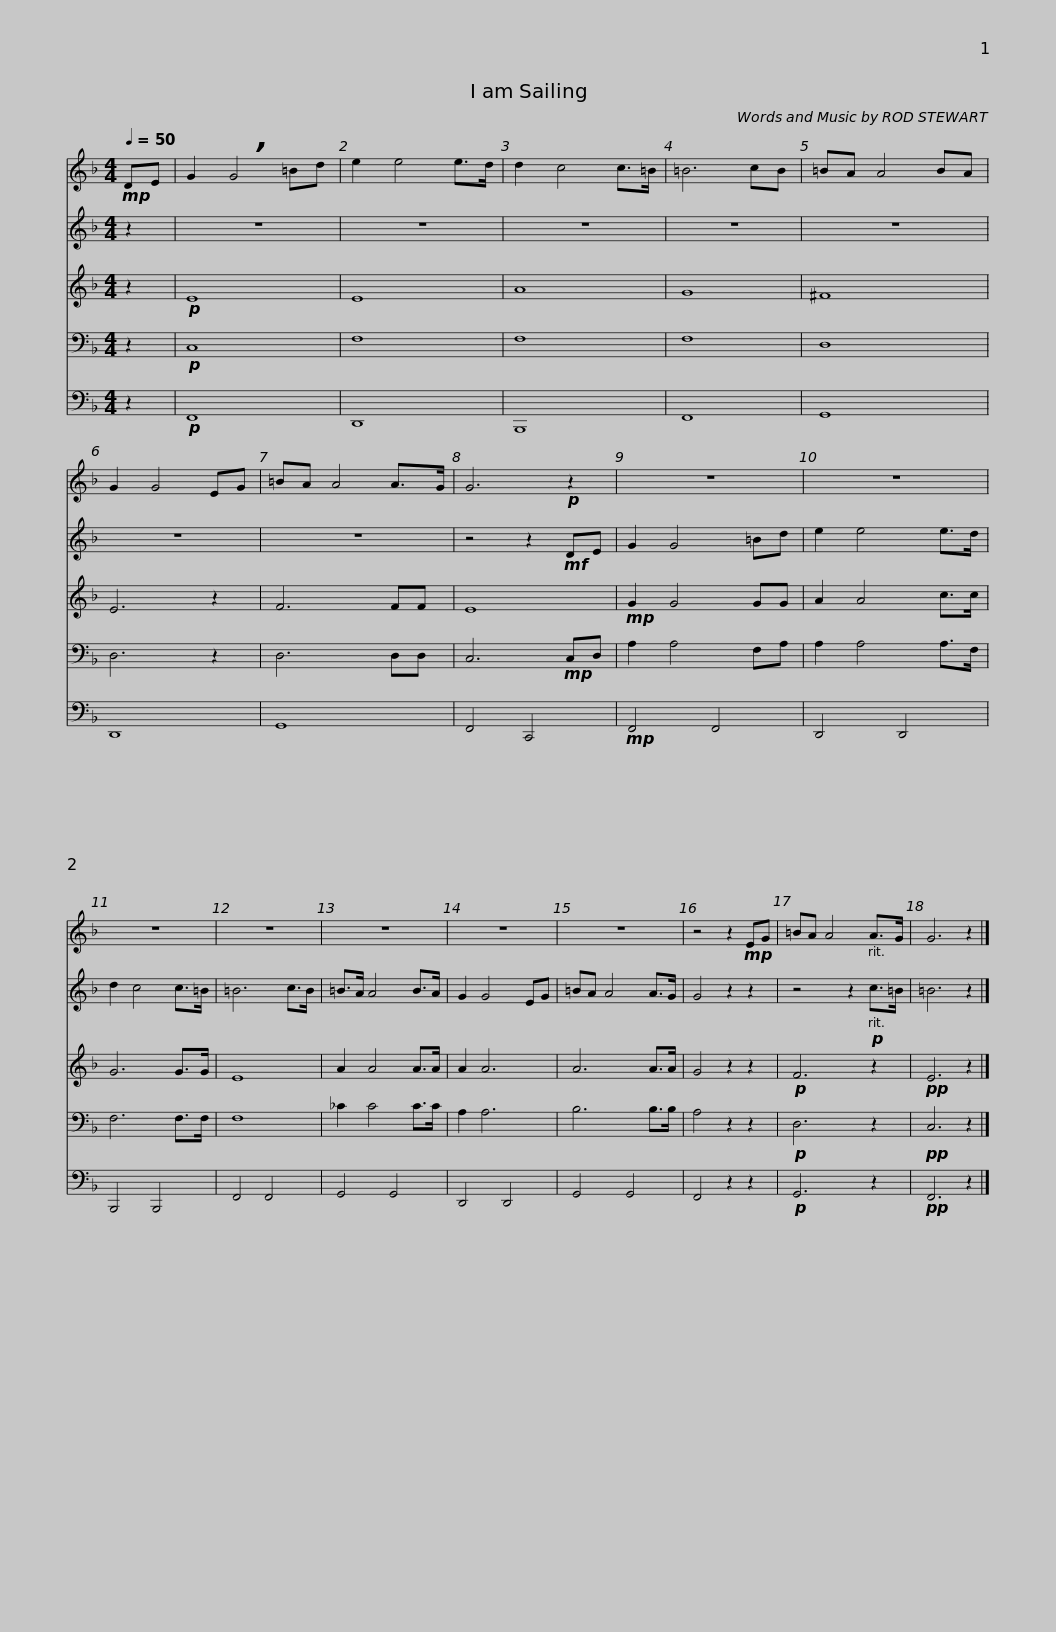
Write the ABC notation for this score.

X:1
%%score 1 2 3 4 5
L:1/8
Q:1/4=50
M:4/4
I:linebreak $
K:F
V:1 treble transpose=-2
V:2 treble transpose=-2
V:3 treble transpose=-7
V:4 bass
V:5 bass
V:1
[K:F]!mp! DE | G2 !breath!G4 =Bd | e2 e4 e>d | d2 c4 c>=B | =B6 cB | %5
 =BA A4 BA | G2 G4 EG |$ =BA A4 A>G | G6!p! z2 | z8 | %10
 z8 | z8 | z8 | z8 |$ z8 | %15
 z8 | z4 z2!mp! EG | =BA A4 A>G | G6 z2 |] %19
V:2
[K:F] z2 | z8 | z8 | z8 | z8 | %5
 z8 | z8 |$ z8 | z4 z2!mf! DE | G2 G4 =Bd | %10
 e2 e4 e>d | d2 c4 c>=B | =B6 c>B | =B>A A4 B>A |$ G2 G4 EG | %15
 =BA A4 A>G | G4 z2 z2 | z4 z2!p! c>=B | =B6 z2 |] %19
V:3
[K:F] z2 |!p! E8 | E8 | A8 | G8 | %5
 ^F8 | E6 z2 |$ F6 FF | E8 |!mp! G2 G4 GG | %10
 A2 A4 c>c | G6 G>G | E8 | A2 A4 A>A |$ A2 A6 | %15
 A6 A>A | G4 z2 z2 |!p! F6 z2 |!pp! E6 z2 |] %19
V:4
 z2 |!p! C,8 | F,8 | F,8 | F,8 | %5
 D,8 | D,6 z2 |$ D,6 D,D, | C,6!mp! C,D, | A,2 A,4 F,A, | %10
 A,2 A,4 A,>F, | F,6 F,>F, | F,8 | _C2 C4 C>C |$ A,2 A,6 | %15
 B,6 B,>B, | A,4 z2 z2 |!p! D,6 z2 |!pp! C,6 z2 |] %19
V:5
 z2 |!p! F,,8 | D,,8 | B,,,8 | F,,8 | %5
 G,,8 | D,,8 |$ G,,8 | F,,4 C,,4 |!mp! F,,4 F,,4 | %10
 D,,4 D,,4 | B,,,4 B,,,4 | F,,4 F,,4 | G,,4 G,,4 |$ D,,4 D,,4 | %15
 G,,4 G,,4 | F,,4 z2 z2 |!p! G,,6 z2 |!pp! F,,6 z2 |] %19
